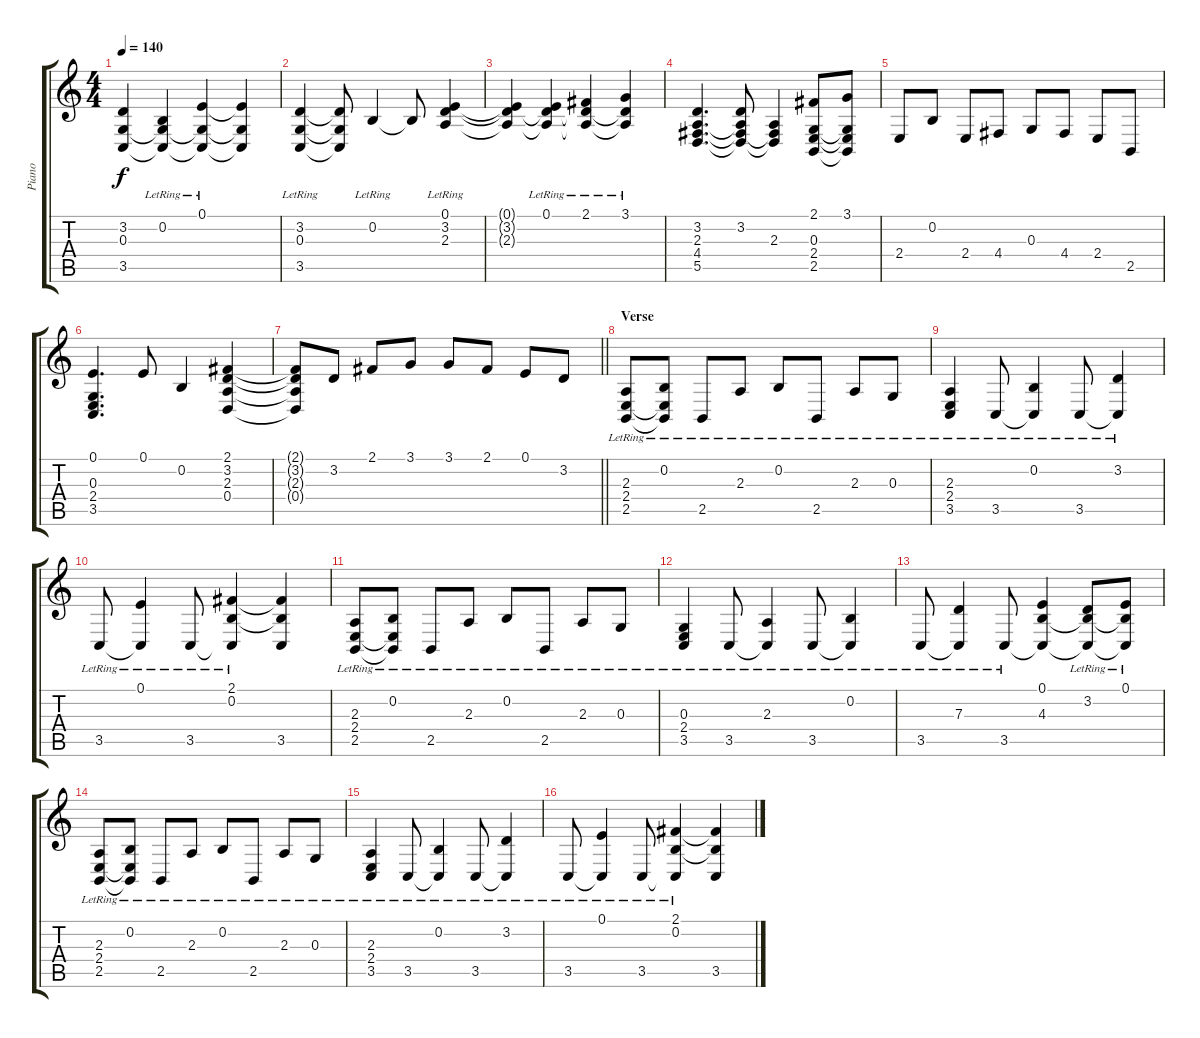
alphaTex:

\track ("Piano" "Piano") {instrument brightacousticpiano}
\staff {score tabs}
\tuning (E4 B3 G3 D3 A2 E2) {hide}
\ts (4 4)
\tempo 140
\clef g2
\ks c
(3.2{t} 0.3{t} 3.5{t}).4{dy f} (0.2{lr} 0.3{t} 3.5{t}).4 (0.1{lr} 0.3{t} 3.5{t}).4 (0.1{t} 0.3{t} 3.5{t}).4 |
(3.2{lr} 0.3{lr} 3.5{lr}).4 (3.2{t} 0.3{t} 3.5{t}).8 0.2{lr}.4 0.2{t}.8 (0.1{lr} 3.2{lr} 2.3{lr}).4 |
(0.1{t} 3.2{t} 2.3{t}).4 (0.1{lr} 3.2{t} 2.3{t}).4 (2.1{lr} 3.2{t} 2.3{t}).4 (3.1{lr} 3.2{t} 2.3{t}).4 |
(3.2 2.3 4.4 5.5).4{d} (3.2 2.3{t} 4.4{t} 5.5{t}).8 (2.3 4.4{t} 5.5{t}).4 (2.1 0.3 2.4 2.5).8 (3.1 0.3{t} 2.4{t} 2.5{t}).8 |
2.4.8 0.2.8 2.4.8 4.4.8 0.3.8 4.4.8 2.4.8 2.5.8 |
(0.1 0.3 2.4 3.5).4{d} 0.1.8 0.2.4 (2.1 3.2 2.3 0.4).4 |
\barLineRight lightlight
(2.1{t} 3.2{t} 2.3{t} 0.4{t}).8 3.2.8 2.1.8 3.1.8 3.1.8 2.1.8 0.1.8 3.2.8 |
\section ("" "Verse")
(2.3{lr} 2.4{lr} 2.5{lr}).8 (0.2{lr} 2.4{t} 2.5{t}).8 2.5{lr}.8 2.3{lr}.8 0.2{lr}.8 2.5{lr}.8 2.3{lr}.8 0.3{lr}.8 |
(2.3{lr} 2.4{lr} 3.5{lr}).4 3.5{lr}.8 (0.2{lr} 3.5{t}).4 3.5{lr}.8 (3.2{lr} 3.5{t}).4 |
3.5{lr}.8 (0.1{lr} 3.5{t}).4 3.5{lr}.8 (2.1{lr} 0.2 3.5{t}).4 (2.1{t} 0.2{t} 3.5).4 |
(2.3{lr} 2.4{lr} 2.5{lr}).8 (0.2{lr} 2.4{t} 2.5{t}).8 2.5{lr}.8 2.3{lr}.8 0.2{lr}.8 2.5{lr}.8 2.3{lr}.8 0.3{lr}.8 |
(0.3{lr} 2.4{lr} 3.5{lr}).4 3.5{lr}.8 (2.3{lr} 3.5{t}).4 3.5{lr}.8 (0.2{lr} 3.5{t}).4 |
3.5{lr}.8 (7.3{lr} 3.5{t}).4 3.5{lr}.8 (0.1 4.3 3.5{t}).4 (3.2{lr} 4.3{t} 3.5{t}).8 (0.1{lr} 4.3{t} 3.5{t}).8 |
(2.3{lr} 2.4{lr} 2.5{lr}).8 (0.2{lr} 2.4{t} 2.5{t}).8 2.5{lr}.8 2.3{lr}.8 0.2{lr}.8 2.5{lr}.8 2.3{lr}.8 0.3{lr}.8 |
(2.3{lr} 2.4{lr} 3.5{lr}).4 3.5{lr}.8 (0.2{lr} 3.5{t}).4 3.5{lr}.8 (3.2{lr} 3.5{t}).4 |
3.5{lr}.8 (0.1{lr} 3.5{t}).4 3.5{lr}.8 (2.1{lr} 0.2 3.5{t}).4 (2.1{t} 0.2{t} 3.5).4
